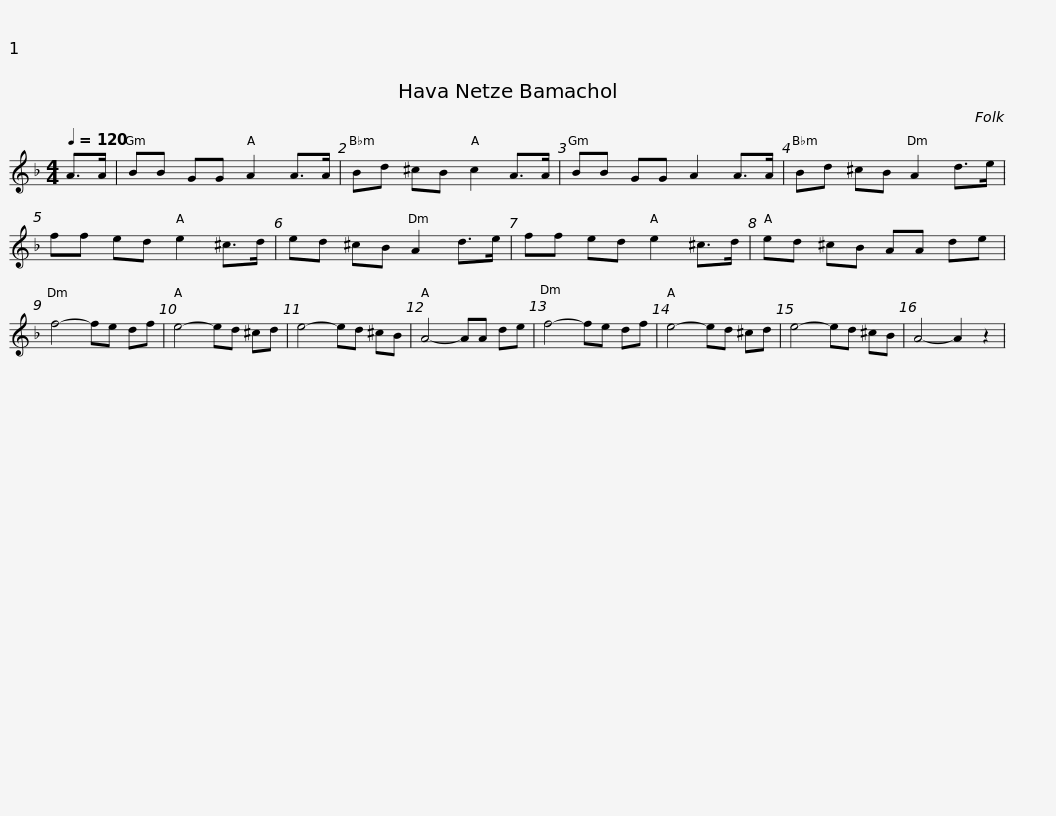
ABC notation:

X:1
L:1/8
Q:1/4=120
M:4/4
I:linebreak $
K:Dmin
V:1 treble
V:1
 A>A | BB GG A2 A>A | Bd ^cB c2 A>A | BB GG A2 A>A | Bd ^cB A2 d>e | %5
 ff ed e2 ^c>d |$ ed ^cB A2 d>e | ff ed e2 ^c>d | ed ^cB AA de | f4- fe df | %10
 e4- ed ^cd | e4- ed ^cB |$ A4- AA de | f4- fe df | e4- ed ^cd | %15
 e4- ed ^cB | A4- A2 z2 | %17
